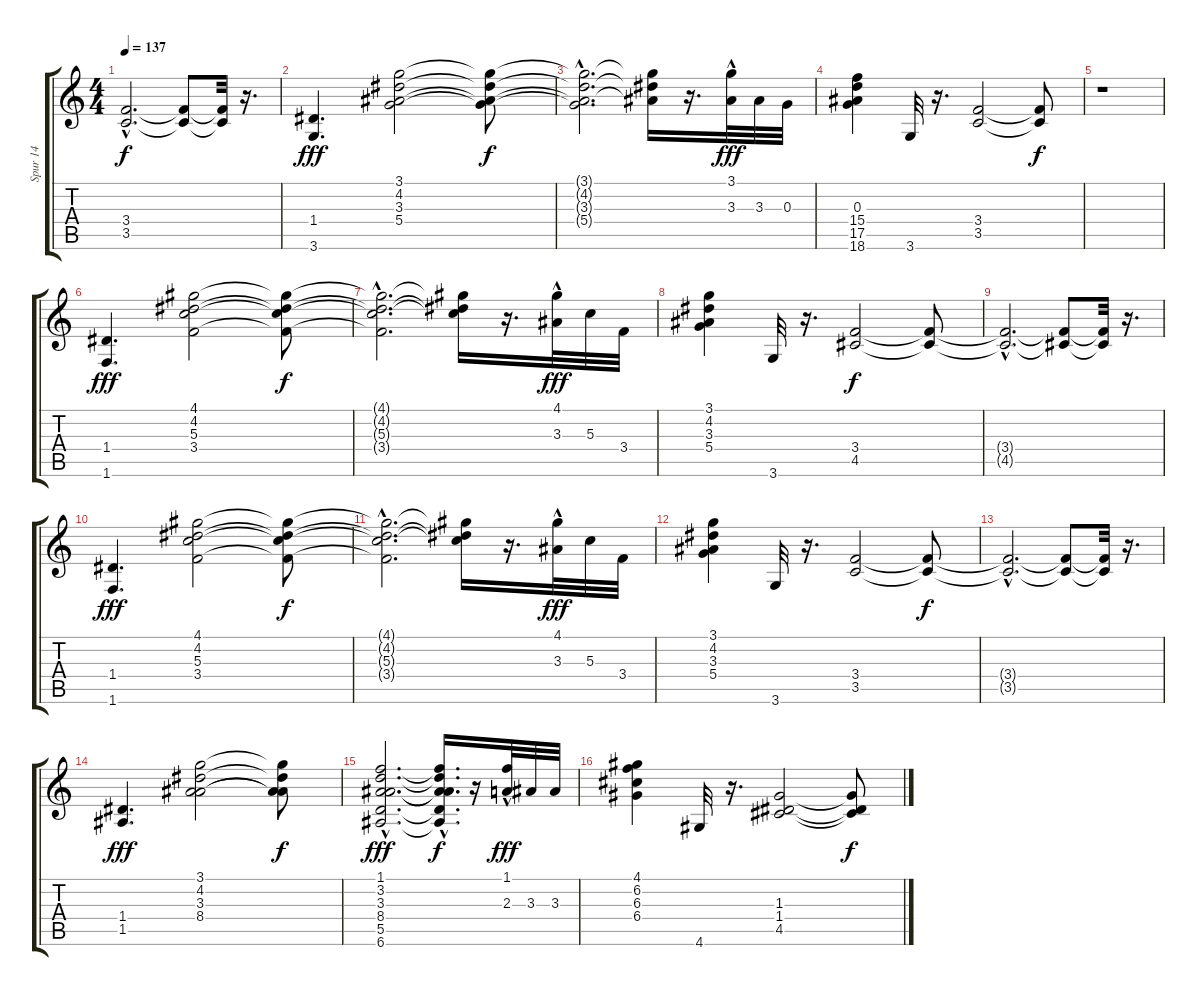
\track ("Spur 14" "Spur 14") {instrument acousticguitarsteel}
\staff {score tabs}
\tuning (E4 B3 G3 D3 A2 E2) {hide}
\ts (4 4)
\tempo 137
\clef g2
\ks c
(3.4{hac t} 3.5{hac t}).2{d dy f} (3.4{t} 3.5{t}).8 (3.4{t} 3.5{t}).32 r.16{d} |
(1.4 3.6).4{d dy fff} (3.1 4.2 3.3 5.4).2 (3.1{t} 4.2{t} 3.3{t} 5.4{t}).8{dy f} |
(3.1{hac t} 4.2{hac t} 3.3{hac t} 5.4{hac t}).2{d} (3.1{t} 4.2{t} 3.3{t}).16 r.16{d} (3.1{hac} 3.3).32{dy fff} 3.3.32 0.3.32 |
(0.3 15.4 17.5 18.6).4 3.6.32 r.16{d} (3.4 3.5).2 (3.4{t} 3.5{t}).8{dy f} |
r.1 |
(1.4 1.6).4{d dy fff} (4.1 4.2 5.3 3.4).2 (4.1{t} 4.2{t} 5.3{t} 3.4{t}).8{dy f} |
(4.1{hac t} 4.2{hac t} 5.3{hac t} 3.4{hac t}).2{d} (4.1{t} 4.2{t} 5.3{t}).16 r.16{d} (4.1{hac} 3.3).32{dy fff} 5.3.32 3.4.32 |
(3.1 4.2 3.3 5.4).4 3.6.32 r.16{d} (3.4 4.5).2{dy f} (3.4{t} 4.5{t}).8 |
(3.4{hac t} 4.5{hac t}).2{d} (3.4{t} 4.5{t}).8 (3.4{t} 4.5{t}).32 r.16{d} |
(1.4 1.6).4{d dy fff} (4.1 4.2 5.3 3.4).2 (4.1{t} 4.2{t} 5.3{t} 3.4{t}).8{dy f} |
(4.1{hac t} 4.2{hac t} 5.3{hac t} 3.4{hac t}).2{d} (4.1{t} 4.2{t} 5.3{t}).16 r.16{d} (4.1{hac} 3.3).32{dy fff} 5.3.32 3.4.32 |
(3.1 4.2 3.3 5.4).4 3.6.32 r.16{d} (3.4 3.5).2 (3.4{t} 3.5{t}).8{dy f} |
(3.4{hac t} 3.5{hac t}).2{d} (3.4{t} 3.5{t}).8 (3.4{t} 3.5{t}).32 r.16{d} |
(1.4 1.5).4{d dy fff} (3.1 4.2 3.3 8.4).2 (3.1{t} 4.2{t} 3.3{t} 8.4{t}).8{dy f} |
(1.1{hac} 3.2{hac} 3.3{hac} 8.4{hac} 5.5{hac} 6.6{hac}).2{d dy fff} (1.1{t} 3.2{t} 3.3{t} 8.4{t} 5.5{hac t} 6.6{t}).16{d dy f} r.16 (1.1{hac} 2.3).32{dy fff} 3.3.32 3.3.32 |
(4.1 6.2 6.3 6.4).4 4.6.32 r.16{d} (1.3 1.4 4.5).2 (1.3{t} 1.4{t} 4.5{t}).8{dy f}
